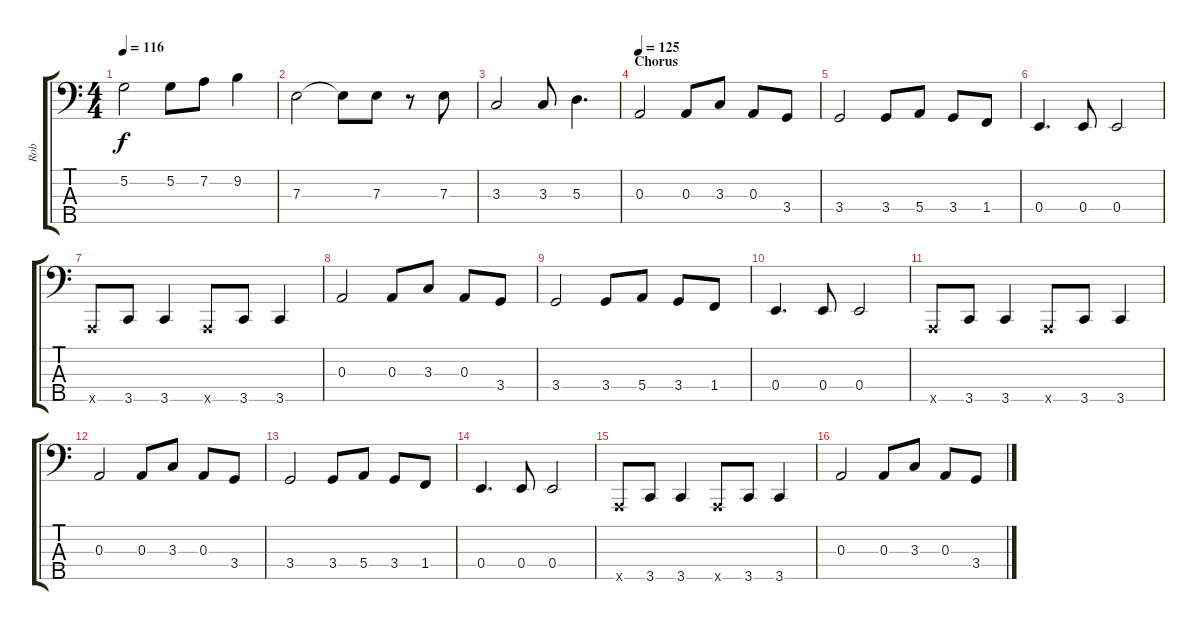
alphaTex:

\track ("Rob" "Rob") {instrument electricbassfinger}
\staff {score tabs}
\tuning (G2 D2 A1 E1 A0) {hide}
\ts (4 4)
\tempo 116
\clef f4
\ks c
5.2.2{dy f} 5.2.8 7.2.8 9.2.4 |
7.3.2 7.3{t}.8 7.3.8 r.8 7.3.8 |
3.3.2 3.3.8 5.3.4{d} |
\section ("" "Chorus")
\tempo 125
0.3.2 0.3.8 3.3.8 0.3.8 3.4.8 |
3.4.2 3.4.8 5.4.8 3.4.8 1.4.8 |
0.4.4{d} 0.4.8 0.4.2 |
0.5{x}.8 3.5.8 3.5.4 0.5{x}.8 3.5.8 3.5.4 |
0.3.2 0.3.8 3.3.8 0.3.8 3.4.8 |
3.4.2 3.4.8 5.4.8 3.4.8 1.4.8 |
0.4.4{d} 0.4.8 0.4.2 |
0.5{x}.8 3.5.8 3.5.4 0.5{x}.8 3.5.8 3.5.4 |
0.3.2 0.3.8 3.3.8 0.3.8 3.4.8 |
3.4.2 3.4.8 5.4.8 3.4.8 1.4.8 |
0.4.4{d} 0.4.8 0.4.2 |
0.5{x}.8 3.5.8 3.5.4 0.5{x}.8 3.5.8 3.5.4 |
0.3.2 0.3.8 3.3.8 0.3.8 3.4.8
